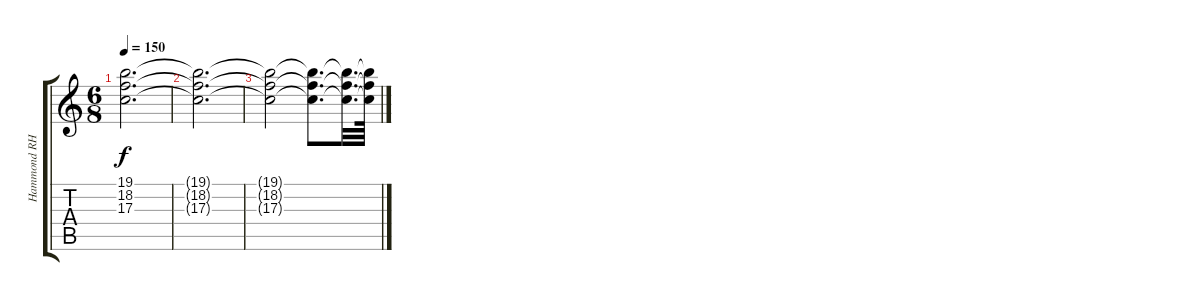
\track ("Hammond RH" "Hammond RH") {instrument musicbox}
\staff {score tabs}
\tuning (E4 B3 G3 D3 A2 E2) {hide}
\ts (6 8)
\tempo 150
\clef g2
\ks c
(19.1{t} 18.2{t} 17.3{t}).2{d dy f} |
(19.1{t} 18.2{t} 17.3{t}).2{d} |
(19.1{t} 18.2{t} 17.3{t}).2 (19.1{t} 18.2{t} 17.3{t}).8{d} (19.1{t} 18.2{t} 17.3{t}).32{d} (19.1{t} 18.2{t} 17.3{t}).64
